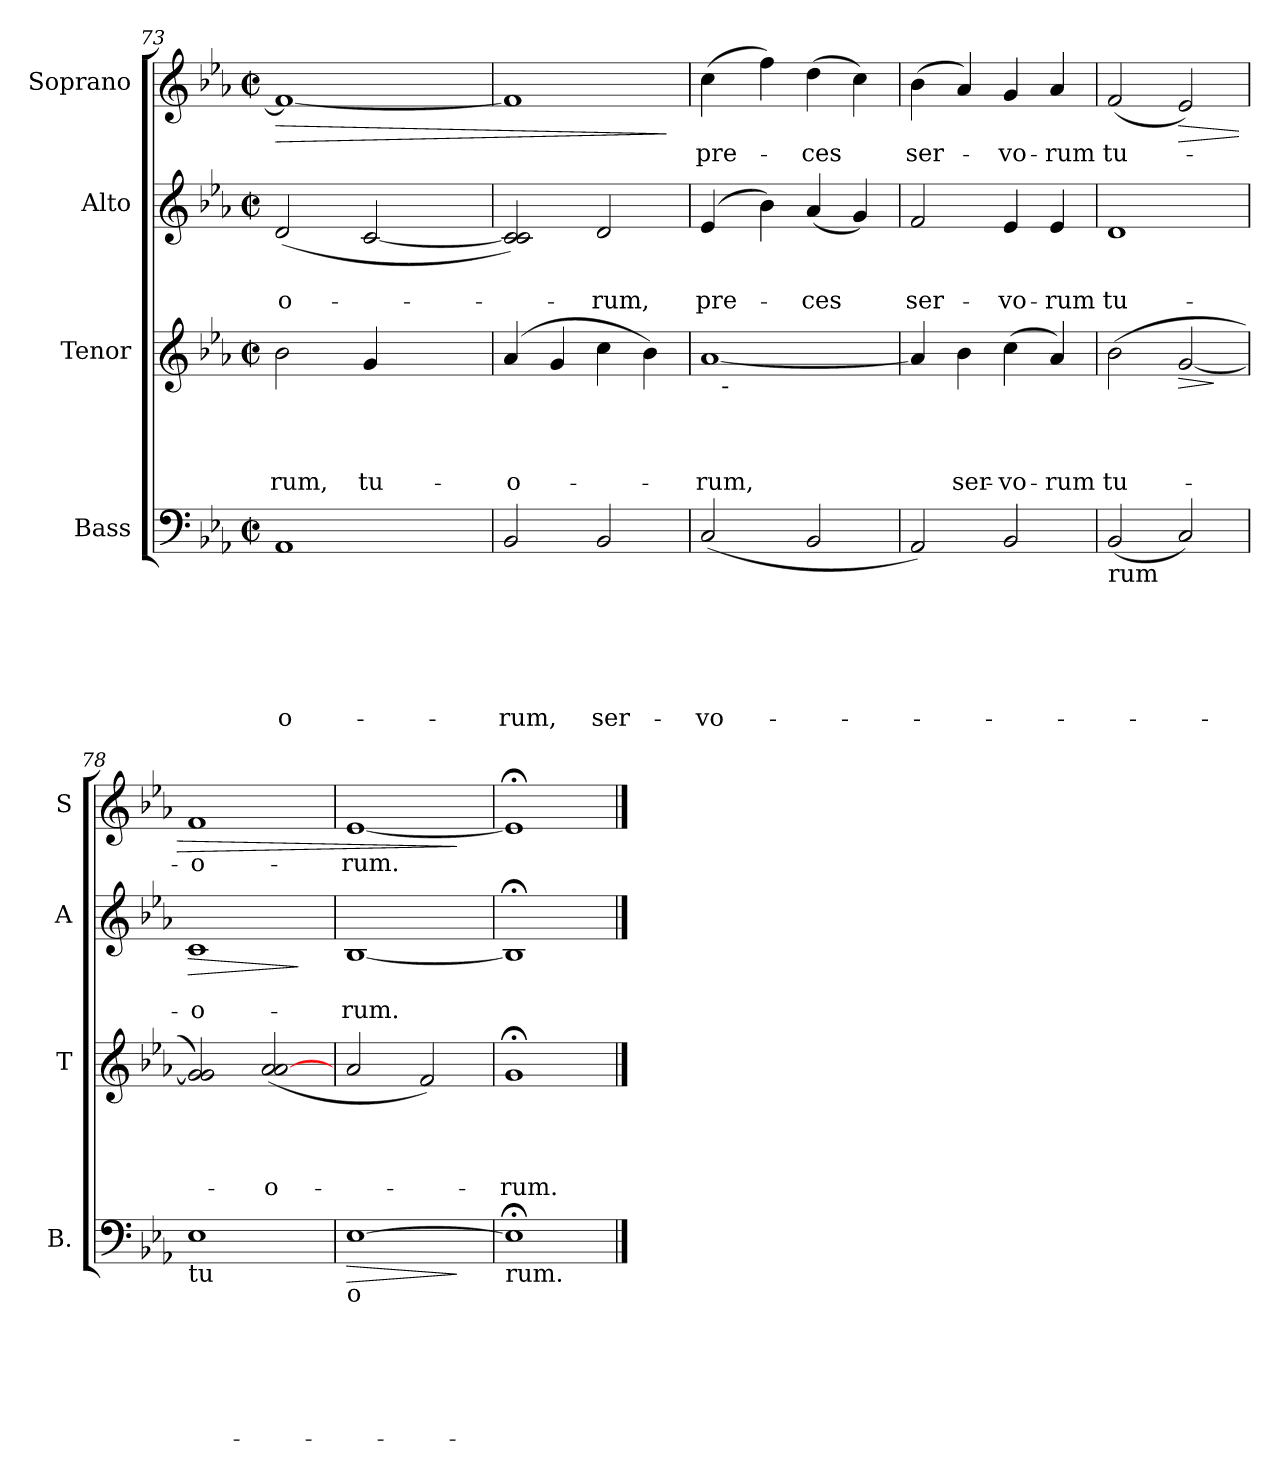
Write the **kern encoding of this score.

**kern	**text	**text	**text	**text	**text	**text	**dynam	**kern	**text	**text	**text	**text	**dynam	**kern	**text	**text	**dynam	**kern	**text	**dynam
*part4	*part4	*part4	*part4	*part4	*part4	*part4	*part4	*part3	*part3	*part3	*part3	*part3	*part3	*part2	*part2	*part2	*part2	*part1	*part1	*part1
*staff4	*staff4	*staff4	*staff4	*staff4	*staff4	*staff4	*staff4	*staff3	*staff3	*staff3	*staff3	*staff3	*staff3	*staff2	*staff2	*staff2	*staff2	*staff1	*staff1	*staff1
*I"Bass	*	*	*	*	*	*	*	*I"Tenor	*	*	*	*	*	*I"Alto	*	*	*	*I"Soprano	*	*
*I'B.	*	*	*	*	*	*	*	*I'T	*	*	*	*	*	*I'A	*	*	*	*I'S	*	*
*clefF4	*	*	*	*	*	*	*	*clefG2	*	*	*	*	*	*clefG2	*	*	*	*clefG2	*	*
*k[b-e-a-]	*	*	*	*	*	*	*	*k[b-e-a-]	*	*	*	*	*	*k[b-e-a-]	*	*	*	*k[b-e-a-]	*	*
*E-:	*	*	*	*	*	*	*	*E-:	*	*	*	*	*	*E-:	*	*	*	*E-:	*	*
*M2/2	*	*	*	*	*	*	*	*M2/2	*	*	*	*	*	*M2/2	*	*	*	*M2/2	*	*
*met(c|)	*	*	*	*	*	*	*	*met(c|)	*	*	*	*	*	*met(c|)	*	*	*	*met(c|)	*	*
=73	=73	=73	=73	=73	=73	=73	=73	=73	=73	=73	=73	=73	=73	=73	=73	=73	=73	=73	=73	=73
!	!	!	!	!	!	!LO:LY:b	!	!	!	!	!	!LO:LY:b:rj	!	!	!	!LO:LY:b	!	!	!	!LO:HP:b
*	*	*	*	*	*	*	*	*^	*	*	*	*	*	*	*	*	*	*	*	*
1AA-	.	.	.	.	.	-o-	.	2b-\	16.ryy	.	.	.	-rum,	.	(>2d/	.	-o-	.	1f_	.	>
.	.	.	.	.	.	.	.	.	2ryy	.	.	.	.	.	.	.	.	.	.	.	.
!	!	!	!	!	!	!	!	!	!	!	!	!	!LO:LY:b:rj	!	!	!	!	!	!	!	!
.	.	.	.	.	.	.	.	4g/	.	.	.	.	tu-	.	[<2c/	.	.	.	.	.	.
.	.	.	.	.	.	.	.	.	4ryy	.	.	.	.	.	.	.	.	.	.	.	.
.	.	.	.	.	.	.	.	4ryy	.	.	.	.	.	.	.	.	.	.	.	.	.
.	.	.	.	.	.	.	.	.	8ryy	.	.	.	.	.	.	.	.	.	.	.	.
.	.	.	.	.	.	.	.	.	32ryy	.	.	.	.	.	.	.	.	.	.	.	.
=74	=74	=74	=74	=74	=74	=74	=74	=74	=74	=74	=74	=74	=74	=74	=74	=74	=74	=74	=74	=74	=74
!	!	!	!	!	!	!LO:LY:b	!	!	!	!	!	!	!LO:LY:b:rj	!	!	!	!	!	!	!	!
*	*	*	*	*	*	*	*	*v	*v	*	*	*	*	*	*	*	*	*	*	*	*
2BB-/	.	.	.	.	.	-rum,	.	(>4a-/	.	.	.	-o-	.	2c/] 2c/)	.	.	.	1f]	.	.
.	.	.	.	.	.	.	.	4g/	.	.	.	.	.	.	.	.	.	.	.	.
!	!	!	!	!	!	!LO:LY:b	!	!	!	!	!	!	!	!	!	!LO:LY:b	!	!	!	!
2BB-/	.	.	.	.	.	ser-	.	4cc\	.	.	.	.	.	2d/	.	-rum,	.	.	.	.
.	.	.	.	.	.	.	.	4b-\)	.	.	.	.	.	.	.	.	.	.	.	.
.	.	.	.	.	.	.	.	.	.	.	.	.	.	.	.	.	.	.	.	]
!!LO:LB:g=z
=75	=75	=75	=75	=75	=75	=75	=75	=75	=75	=75	=75	=75	=75	=75	=75	=75	=75	=75	=75	=75
!	!	!	!	!	!	!LO:LY:b	!	!	!	!	!	!LO:LY:b:rj	!	!	!	!LO:LY:b	!	!	!LO:LY:b	!
*	*	*	*	*	*	*	*	*^	*	*	*	*	*	*	*	*	*	*	*	*
(>2C/	.	.	.	.	.	-vo-	.	[<1a-	16ryy	.	.	.	-rum,	.	(<4e-/	.	pre-	.	(>4cc\	pre-	.
!	!	!	!	!	!	!	!	!	!LO:TX:b:t=-	!	!	!	!	!	!	!	!	!	!	!	!
.	.	.	.	.	.	.	.	.	2...ryy	.	.	.	.	.	.	.	.	.	.	.	.
.	.	.	.	.	.	.	.	.	.	.	.	.	.	.	4b-\)	.	.	.	4ff\)	.	.
!	!	!	!	!	!	!	!	!	!	!	!	!	!	!	!	!	!LO:LY:b	!	!	!LO:LY:b	!
2BB-/	.	.	.	.	.	.	.	.	.	.	.	.	.	.	(<4a-/	.	-ces	.	(>4dd\	-ces	.
.	.	.	.	.	.	.	.	.	.	.	.	.	.	.	4g/)	.	.	.	4cc\)	.	.
=76	=76	=76	=76	=76	=76	=76	=76	=76	=76	=76	=76	=76	=76	=76	=76	=76	=76	=76	=76	=76	=76
!	!	!	!	!	!	!	!	!	!	!	!	!	!	!	!	!	!LO:LY:b	!	!	!LO:LY:b	!
*	*	*	*	*	*	*	*	*v	*v	*	*	*	*	*	*	*	*	*	*	*	*
2AA-/)	.	.	.	.	.	.	.	4a-/]	.	.	.	.	.	2f/	.	ser-	.	(>4b-\	ser-	.
!	!	!	!	!	!	!	!	!	!	!	!	!LO:LY:b:rj	!	!	!	!	!	!	!	!
.	.	.	.	.	.	.	.	4b-\	.	.	.	ser-	.	.	.	.	.	4a-/)	.	.
!	!	!	!	!	!	!	!	!	!	!	!	!LO:LY:b:rj	!	!	!	!LO:LY:b	!	!	!LO:LY:b	!
2BB-/	.	.	.	.	.	.	.	(>4cc\	.	.	.	-vo-	.	4e-/	.	-vo-	.	4g/	-vo-	.
!	!	!	!	!	!	!	!	!	!	!	!	!LO:LY:b:rj	!	!	!	!LO:LY:b	!	!	!LO:LY:b	!
.	.	.	.	.	.	.	.	4a-/)	.	.	.	-rum	.	4e-/	.	-rum	.	4a-/	-rum	.
=77	=77	=77	=77	=77	=77	=77	=77	=77	=77	=77	=77	=77	=77	=77	=77	=77	=77	=77	=77	=77
!LO:TX:b:t=rum	!	!	!	!	!	!	!	!	!	!	!	!	!	!	!	!	!	!	!	!
!	!	!	!	!	!	!	!	!	!	!	!	!LO:LY:b:rj	!	!	!	!LO:LY:b	!	!	!LO:LY:b	!
(<2BB-/	.	.	.	.	.	.	.	(>2b-\	.	.	.	tu-	.	1d	.	tu-	.	(<2f/	tu-	.
!	!	!	!	!	!	!	!	!	!	!	!	!	!LO:HP:b	!	!	!	!	!	!	!LO:HP:b
2C/)	.	.	.	.	.	.	.	[<2g/	.	.	.	.	>	.	.	.	.	2e-/)	.	>
.	.	.	.	.	.	.	.	.	.	.	.	.	]	.	.	.	.	.	.	.
=78	=78	=78	=78	=78	=78	=78	=78	=78	=78	=78	=78	=78	=78	=78	=78	=78	=78	=78	=78	=78
!LO:TX:b:t=tu	!	!	!	!	!	!	!	!	!	!	!	!	!	!	!	!	!	!	!	!
!	!	!	!	!	!	!	!	!	!	!	!	!	!	!	!	!LO:LY:b	!LO:HP:b	!	!LO:LY:b	!
1E-	.	.	.	.	.	.	.	2g/] 2g/)	.	.	.	.	.	1c	.	-o-	>	1f	-o-	.
!	!	!	!	!	!	!	!	!	!	!	!	!LO:LY:b:rj	!	!	!	!	!	!	!	!
.	.	.	.	.	.	.	.	(<2a-/ [<2a-/	.	.	.	-o-	.	.	.	.	.	.	.	.
.	.	.	.	.	.	.	.	.	.	.	.	.	.	.	.	.	]	.	.	.
=79	=79	=79	=79	=79	=79	=79	=79	=79	=79	=79	=79	=79	=79	=79	=79	=79	=79	=79	=79	=79
!LO:TX:b:t=o	!	!	!	!	!	!	!	!	!	!	!	!	!	!	!	!	!	!	!	!
!	!	!	!	!	!	!	!LO:HP:b	!	!	!	!	!	!	!	!	!LO:LY:b	!	!	!LO:LY:b	!
[>1E-	.	.	.	.	.	.	>	2a-/	.	.	.	.	.	[<1B-	.	-rum.	.	[>1e-	-rum.	.
.	.	.	.	.	.	.	.	2f/)	.	.	.	.	.	.	.	.	.	.	.	.
.	.	.	.	.	.	.	]	.	.	.	.	.	.	.	.	.	.	.	.	]
=80	=80	=80	=80	=80	=80	=80	=80	=80	=80	=80	=80	=80	=80	=80	=80	=80	=80	=80	=80	=80
!LO:TX:b:t=rum.	!	!	!	!	!	!	!	!	!	!	!	!	!	!	!	!	!	!	!	!
!	!	!	!	!	!	!	!	!	!	!	!	!LO:LY:b:rj	!	!	!	!	!	!	!	!
1E-;]	.	.	.	.	.	.	.	1g;	.	.	.	-rum.	.	1B-;]	.	.	.	1e-;]	.	.
==	==	==	==	==	==	==	==	==	==	==	==	==	==	==	==	==	==	==	==	==
*-	*-	*-	*-	*-	*-	*-	*-	*-	*-	*-	*-	*-	*-	*-	*-	*-	*-	*-	*-	*-
